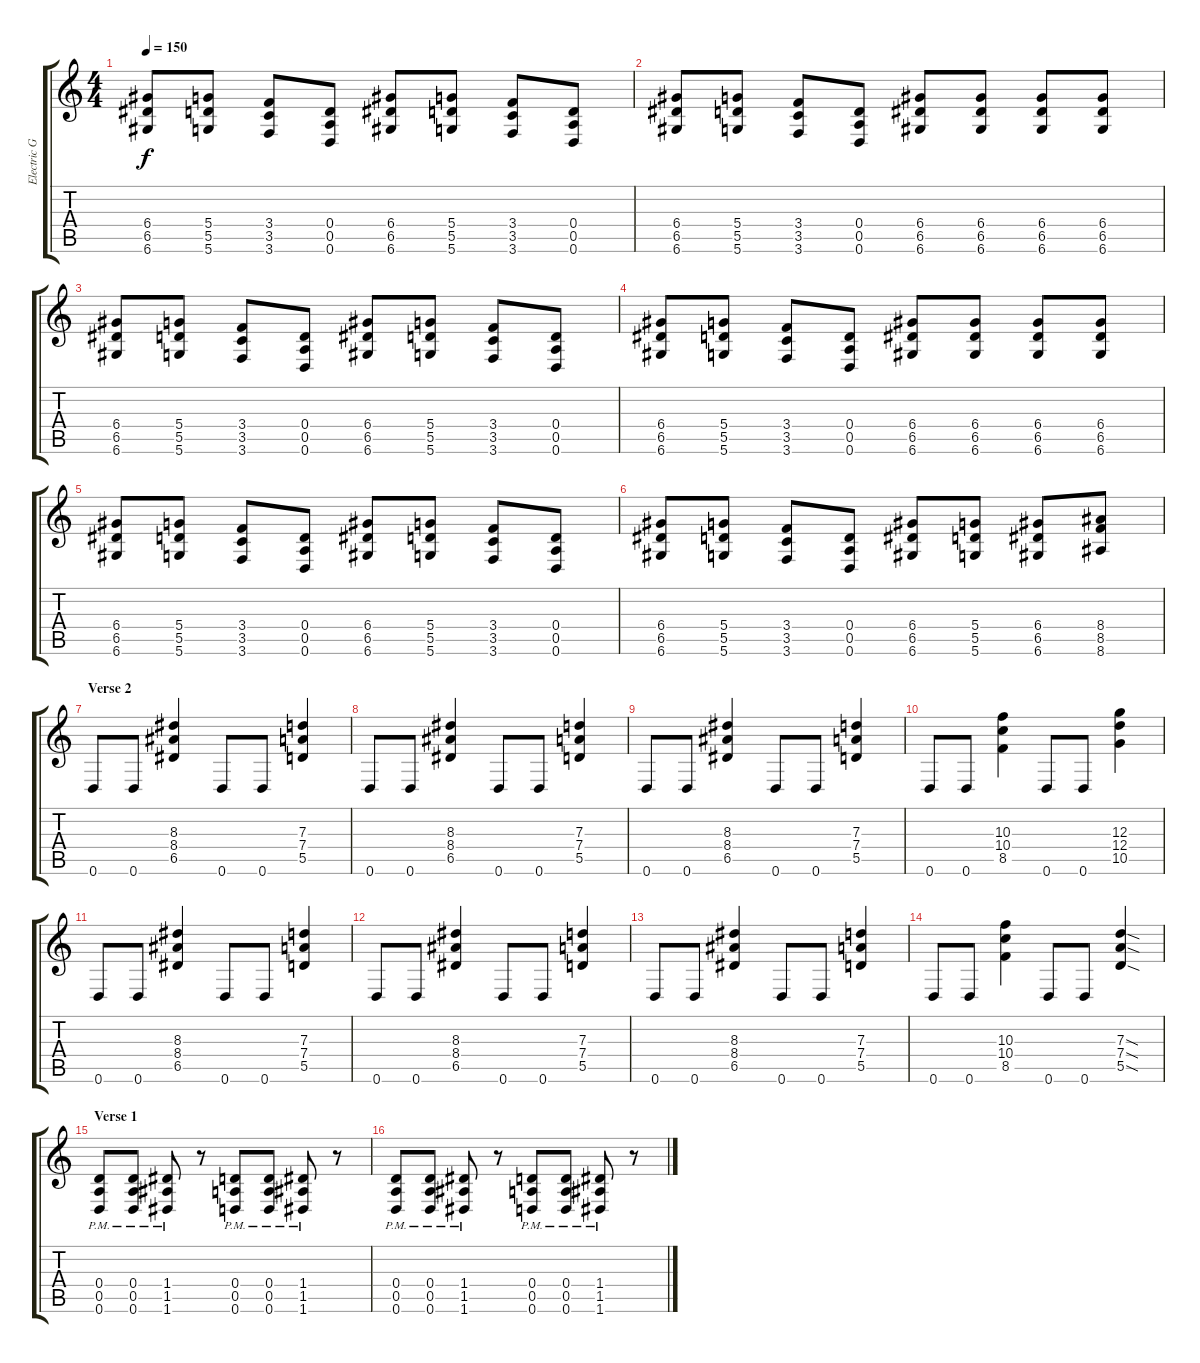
\track ("Electric Guitar 2" "Electric G") {instrument distortionguitar}
\staff {score tabs}
\tuning (E4 B3 G3 D3 A2 D2) {hide}
\ts (4 4)
\tempo 150
\clef g2
\ks c
(6.4 6.5 6.6).8{dy f} (5.4 5.5 5.6).8 (3.4 3.5 3.6).8 (0.4 0.5 0.6).8 (6.4 6.5 6.6).8 (5.4 5.5 5.6).8 (3.4 3.5 3.6).8 (0.4 0.5 0.6).8 |
(6.4 6.5 6.6).8 (5.4 5.5 5.6).8 (3.4 3.5 3.6).8 (0.4 0.5 0.6).8 (6.4 6.5 6.6).8 (6.4 6.5 6.6).8 (6.4 6.5 6.6).8 (6.4 6.5 6.6).8 |
(6.4 6.5 6.6).8 (5.4 5.5 5.6).8 (3.4 3.5 3.6).8 (0.4 0.5 0.6).8 (6.4 6.5 6.6).8 (5.4 5.5 5.6).8 (3.4 3.5 3.6).8 (0.4 0.5 0.6).8 |
(6.4 6.5 6.6).8 (5.4 5.5 5.6).8 (3.4 3.5 3.6).8 (0.4 0.5 0.6).8 (6.4 6.5 6.6).8 (6.4 6.5 6.6).8 (6.4 6.5 6.6).8 (6.4 6.5 6.6).8 |
(6.4 6.5 6.6).8 (5.4 5.5 5.6).8 (3.4 3.5 3.6).8 (0.4 0.5 0.6).8 (6.4 6.5 6.6).8 (5.4 5.5 5.6).8 (3.4 3.5 3.6).8 (0.4 0.5 0.6).8 |
(6.4 6.5 6.6).8 (5.4 5.5 5.6).8 (3.4 3.5 3.6).8 (0.4 0.5 0.6).8 (6.4 6.5 6.6).8 (5.4 5.5 5.6).8 (6.4 6.5 6.6).8 (8.4 8.5 8.6).8 |
\section ("" "Verse 2")
0.6.8 0.6.8 (8.3 8.4 6.5).4 0.6.8 0.6.8 (7.3 7.4 5.5).4 |
0.6.8 0.6.8 (8.3 8.4 6.5).4 0.6.8 0.6.8 (7.3 7.4 5.5).4 |
0.6.8 0.6.8 (8.3 8.4 6.5).4 0.6.8 0.6.8 (7.3 7.4 5.5).4 |
0.6.8 0.6.8 (10.3 10.4 8.5).4 0.6.8 0.6.8 (12.3 12.4 10.5).4 |
0.6.8 0.6.8 (8.3 8.4 6.5).4 0.6.8 0.6.8 (7.3 7.4 5.5).4 |
0.6.8 0.6.8 (8.3 8.4 6.5).4 0.6.8 0.6.8 (7.3 7.4 5.5).4 |
0.6.8 0.6.8 (8.3 8.4 6.5).4 0.6.8 0.6.8 (7.3 7.4 5.5).4 |
0.6.8 0.6.8 (10.3 10.4 8.5).4 0.6.8 0.6.8 (7.3{sod} 7.4{sod} 5.5{sod}).4 |
\section ("" "Verse 1")
(0.4{pm} 0.5{pm} 0.6{pm}).8 (0.4{pm} 0.5{pm} 0.6{pm}).8 (1.4{pm} 1.5{pm} 1.6{pm}).8 r.8 (0.4{pm} 0.5{pm} 0.6{pm}).8 (0.4{pm} 0.5{pm} 0.6{pm}).8 (1.4{pm} 1.5{pm} 1.6{pm}).8 r.8 |
(0.4{pm} 0.5{pm} 0.6{pm}).8 (0.4{pm} 0.5{pm} 0.6{pm}).8 (1.4{pm} 1.5{pm} 1.6{pm}).8 r.8 (0.4{pm} 0.5{pm} 0.6{pm}).8 (0.4{pm} 0.5{pm} 0.6{pm}).8 (1.4{pm} 1.5{pm} 1.6{pm}).8 r.8
